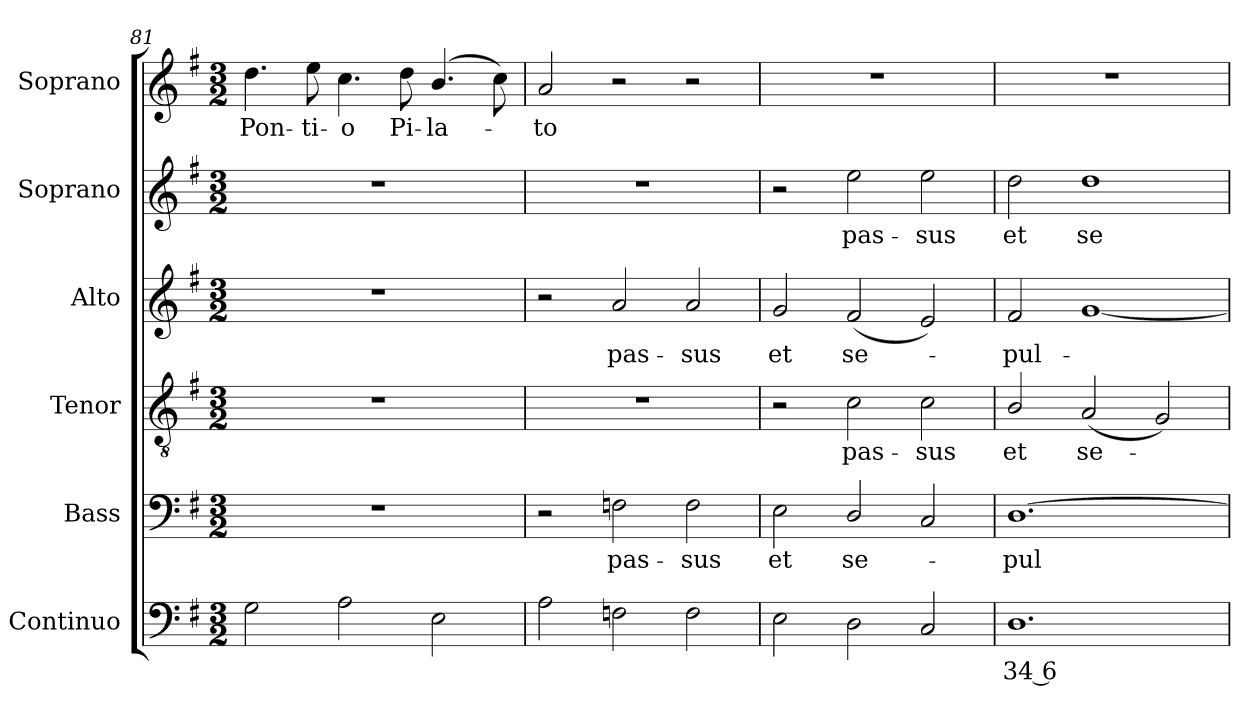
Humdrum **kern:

**kern	**text	**kern	**text	**kern	**text	**kern	**text	**kern	**text	**kern	**text
*part6	*part6	*part5	*part5	*part4	*part4	*part3	*part3	*part2	*part2	*part1	*part1
*staff6	*staff6	*staff5	*staff5	*staff4	*staff4	*staff3	*staff3	*staff2	*staff2	*staff1	*staff1
*I"Continuo	*	*I"Bass	*	*I"Tenor	*	*I"Alto	*	*I"Soprano	*	*I"Soprano	*
*I'Cont.	*	*I'B.	*	*I'T.	*	*I'A.	*	*I'S.	*	*I'S.	*
!!LO:LB:g=z
*clefF4	*	*clefF4	*	*clefGv2	*	*clefG2	*	*clefG2	*	*clefG2	*
*	*	*	*	*ITrd7c12	*	*	*	*	*	*	*
*k[f#]	*	*k[f#]	*	*k[f#]	*	*k[f#]	*	*k[f#]	*	*k[f#]	*
*G:	*	*G:	*	*G:	*	*G:	*	*G:	*	*G:	*
*M3/2	*	*M3/2	*	*M3/2	*	*M3/2	*	*M3/2	*	*M3/2	*
=81	=81	=81	=81	=81	=81	=81	=81	=81	=81	=81	=81
!	!	!LO:N:vis=1	!	!LO:N:vis=1	!	!LO:N:vis=1	!	!LO:N:vis=1	!	!	!
!	!	!	!	!	!	!	!	!	!	!	!LO:LY:b:color=#000000
2Gi\	.	1.r	.	1.r	.	1.r	.	1.r	.	4.ddi\	Pon-
!	!	!	!	!	!	!	!	!	!	!	!LO:LY:b:color=#000000
.	.	.	.	.	.	.	.	.	.	8eei\	-ti-
!	!	!	!	!	!	!	!	!	!	!	!LO:LY:b:color=#000000
2Ai\	.	.	.	.	.	.	.	.	.	4.cci\	-o
!	!	!	!	!	!	!	!	!	!	!	!LO:LY:b:color=#000000
.	.	.	.	.	.	.	.	.	.	8ddi\	Pi-
!	!	!	!	!	!	!	!	!	!	!	!LO:LY:b:color=#000000
2Ei\	.	.	.	.	.	.	.	.	.	(4.bi/	-la-
.	.	.	.	.	.	.	.	.	.	8cci\)	.
=82	=82	=82	=82	=82	=82	=82	=82	=82	=82	=82	=82
!	!	!	!	!LO:N:vis=1	!	!	!	!LO:N:vis=1	!	!	!
!	!	!	!	!	!	!	!	!	!	!	!LO:LY:b:color=#000000
2Ai\	.	2r	.	1.r	.	2r	.	1.r	.	2ai/	-to
!	!	!	!LO:LY:b:color=#000000	!	!	!	!	!	!	!	!
!	!	!	!	!	!	!	!LO:LY:b:color=#000000	!	!	!	!
2Fni\	.	2Fni\	pas-	.	.	2ai/	pas-	.	.	2r	.
!	!	!	!LO:LY:b:color=#000000	!	!	!	!	!	!	!	!
!	!	!	!	!	!	!	!LO:LY:b:color=#000000	!	!	!	!
2Fi\	.	2Fi\	-sus	.	.	2ai/	-sus	.	.	2r	.
=83	=83	=83	=83	=83	=83	=83	=83	=83	=83	=83	=83
!	!	!	!LO:LY:b:color=#000000	!	!	!	!	!	!	!	!
!	!	!	!	!	!	!	!LO:LY:b:color=#000000	!	!	!LO:N:vis=1	!
2Ei\	.	2Ei\	et	2r	.	2gi/	et	2r	.	1.r	.
!	!	!	!LO:LY:b:color=#000000	!	!	!	!	!	!	!	!
!	!	!	!	!	!LO:LY:b:color=#000000	!	!	!	!	!	!
!	!	!	!	!	!	!	!LO:LY:b:color=#000000	!	!	!	!
!	!	!	!	!	!	!	!	!	!LO:LY:b:color=#000000	!	!
2Di\	.	2Di/	se-	2Ci\	pas-	(2f#i/	se-	2eei\	pas-	.	.
!	!	!	!	!	!LO:LY:b:color=#000000	!	!	!	!	!	!
!	!	!	!	!	!	!	!	!	!LO:LY:b:color=#000000	!	!
2Ci/	.	2Ci/	.	2Ci\	-sus	2ei/)	.	2eei\	-sus	.	.
=84	=84	=84	=84	=84	=84	=84	=84	=84	=84	=84	=84
!	!LO:LY:b:color=#000000	!	!	!	!	!	!	!	!	!	!
!	!	!	!LO:LY:b:color=#000000	!	!	!	!	!	!	!	!
!	!	!	!	!	!LO:LY:b:color=#000000	!	!	!	!	!	!
!	!	!	!	!	!	!	!LO:LY:b:color=#000000	!	!	!	!
!	!	!	!	!	!	!	!	!	!LO:LY:b:color=#000000	!LO:N:vis=1	!
1.Di	34 6	[1.Di	-pul-	2BBi/	et	2f#i/	-pul-	2ddi\	et	1.r	.
!	!	!	!	!	!LO:LY:b:color=#000000	!	!	!	!	!	!
!	!	!	!	!	!	!	!	!	!LO:LY:b:color=#000000	!	!
.	.	.	.	(2AAi/	se-	[1gi	.	1ddi	se-	.	.
.	.	.	.	2GGi/)	.	.	.	.	.	.	.
=	=	=	=	=	=	=	=	=	=	=	=
*-	*-	*-	*-	*-	*-	*-	*-	*-	*-	*-	*-
